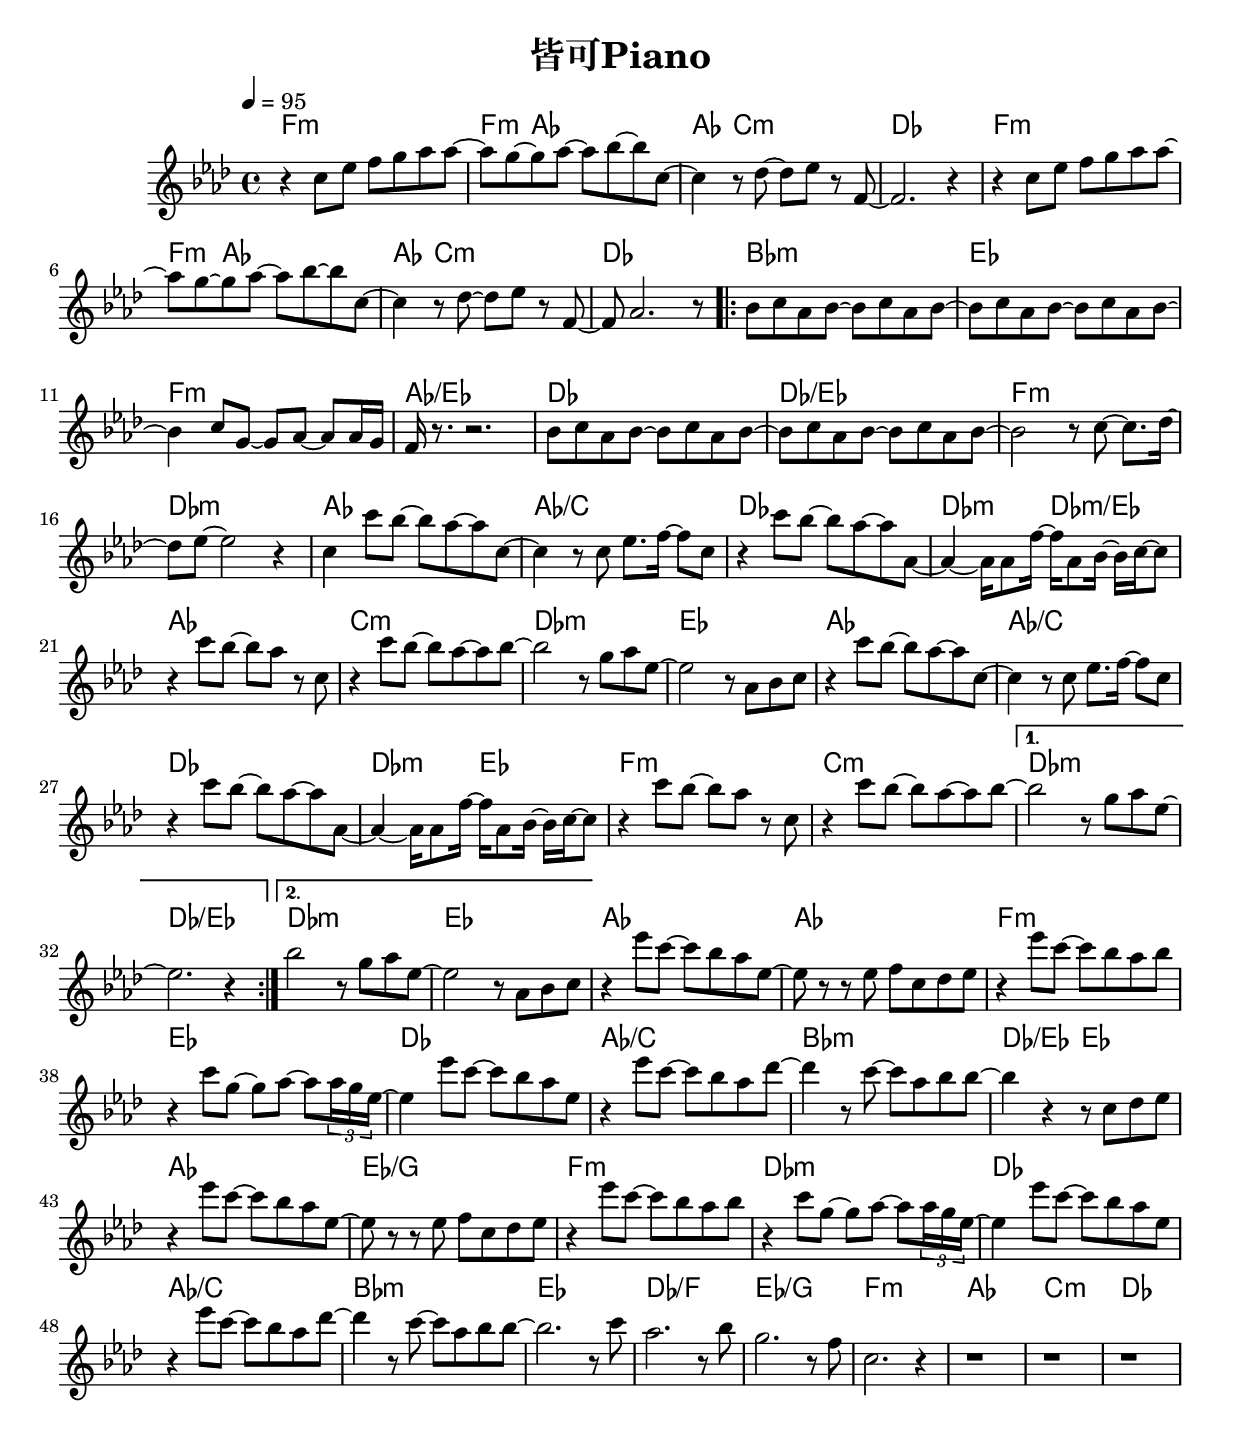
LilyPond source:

\header {
  title = "皆可Piano"
  composer = ""
}

\score { <<

\chords {

  f1:m~ | f4:m aes2.~ |  aes4 c2.:m | des1 |
  f1:m~ | f4:m aes2.~ |  aes4 c2.:m | des1 |

  \repeat volta 2 {
  bes1:m | ees | f:m | aes/ees |
  des | des/ees | f:m | des:m |

  aes | aes/c | des | des2:m des:m/ees |
  aes1 | c:m | des:m | ees |
  aes | aes/c | des | des2:m ees |
  f1:m | c:m |  
  }

  \alternative {
  {des1:m | des/ees |}
  {des1:m | ees |}
  }  
  
  aes1~ | aes | f:m | ees |
  des | aes/c | bes:m | des2/ees ees |
  aes1 | ees/g | f:m | des:m |
  des | aes/c | bes:m | ees |

  des/f | ees/g | f:m | aes | c:m | des |


  }
  
  \relative aes' { \key aes\major \tempo 4 = 95 \time 4/4

  r4 c8 ees f g aes aes~ | aes g~ g aes~ aes bes~ bes c,~ |
  c4 r8 des~ des ees r f,~ | f2. r4 |
  r4 c'8 ees f g aes aes~ | aes g~ g aes~ aes bes~ bes c,~ |
  c4 r8 des~ des ees r f,~ | f aes2. r8 |

  \repeat volta 2 {
  bes c aes bes~ bes c aes bes~ | bes c aes bes~ bes c aes bes~ |
  bes4 c8 g~ g aes~ aes aes16 g | f r8. r2. |
  bes8 c aes bes~ bes c aes bes~ | bes c aes bes~ bes c aes bes~ | 
  bes2 r8 c8~ c8. des16~ | des8 ees~ ees2 r4 |

  c4 c'8 bes~ bes aes~ aes c,~ | c4 r8 c ees8. f16~ f8 c |
  r4 c'8 bes~ bes aes~ aes aes,~ | aes4~ aes16 aes8 f'16~ f aes,8 bes16~ bes c~ c8 |
  r4 c'8 bes~ bes aes r c, | r4 c'8 bes~ bes aes~ aes bes~ |
  bes2 r8 g aes ees~ | ees2 r8 aes, bes c |

  r4 c'8 bes~ bes aes~ aes c,~ | c4 r8 c ees8. f16~ f8 c |
  r4 c'8 bes~ bes aes~ aes aes,~ | aes4~ aes16 aes8 f'16~ f aes,8 bes16~ bes c~ c8 |
  r4 c'8 bes~ bes aes r c, | r4 c'8 bes~ bes aes~ aes bes~ |
  
  }

  \alternative {
    {bes2 r8 g aes ees~ | ees2. r4 | }
    {bes'2 r8 g aes ees~ | ees2 r8 aes, bes c | }
  }

  r4 ees'8 c~ c bes aes ees~ | ees r r ees f c des ees |
  r4 ees'8 c~ c bes aes bes | r4 c8 g~ g aes~ aes \tuplet 3/2 8 {aes16 g ees~} |
  ees4 ees'8 c~ c bes aes ees | r4 ees'8 c~ c bes aes des~ |
  des4 r8 c~ c aes bes bes~ | bes4 r r8 c, des ees |
  
  r4 ees'8 c~ c bes aes ees~ | ees r r ees f c des ees |
  r4 ees'8 c~ c bes aes bes | r4 c8 g~ g aes~ aes \tuplet 3/2 8 {aes16 g ees~} |
  ees4 ees'8 c~ c bes aes ees | r4 ees'8 c~ c bes aes des~ |
  des4 r8 c~ c aes bes bes~ | bes2. r8 c | aes2. r8 bes |
  g2. r8 f | c2. r4 |
  
  r1 | r | r |

   
    
  }





>>
  \layout {}
  \midi {}
}